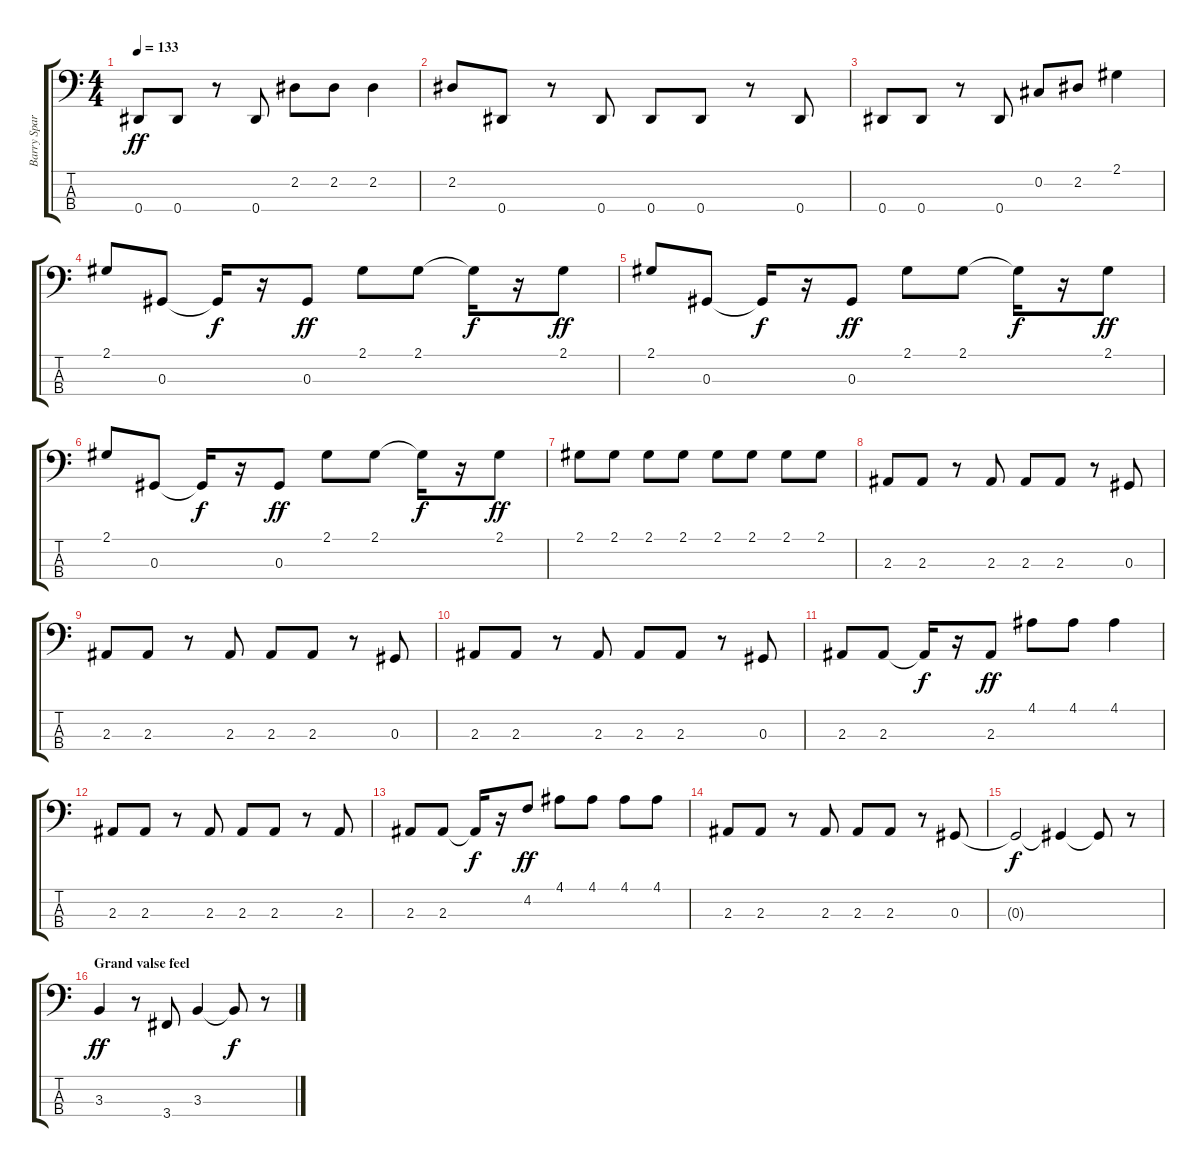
\track ("Barry Sparks" "Barry Spar") {instrument electricbasspick}
\staff {score tabs}
\tuning (Gb2 Db2 Ab1 Eb1) {hide}
\ts (4 4)
\tempo 133
\clef f4
\ks c
0.4.8{dy ff} 0.4.8 r.8 0.4.8 2.2.8 2.2.8 2.2.4 |
2.2.8 0.4.8 r.8 0.4.8 0.4.8 0.4.8 r.8 0.4.8 |
0.4.8 0.4.8 r.8 0.4.8 0.2.8 2.2.8 2.1.4 |
2.1.8 0.3.8 0.3{t}.16{dy f} r.16 0.3.8{dy ff} 2.1.8 2.1.8 2.1{t}.16{dy f} r.16 2.1.8{dy ff} |
2.1.8 0.3.8 0.3{t}.16{dy f} r.16 0.3.8{dy ff} 2.1.8 2.1.8 2.1{t}.16{dy f} r.16 2.1.8{dy ff} |
2.1.8 0.3.8 0.3{t}.16{dy f} r.16 0.3.8{dy ff} 2.1.8 2.1.8 2.1{t}.16{dy f} r.16 2.1.8{dy ff} |
2.1.8 2.1.8 2.1.8 2.1.8 2.1.8 2.1.8 2.1.8 2.1.8 |
2.3.8 2.3.8 r.8 2.3.8 2.3.8 2.3.8 r.8 0.3.8 |
2.3.8 2.3.8 r.8 2.3.8 2.3.8 2.3.8 r.8 0.3.8 |
2.3.8 2.3.8 r.8 2.3.8 2.3.8 2.3.8 r.8 0.3.8 |
2.3.8 2.3.8 2.3{t}.16{dy f} r.16 2.3.8{dy ff} 4.1.8 4.1.8 4.1.4 |
2.3.8 2.3.8 r.8 2.3.8 2.3.8 2.3.8 r.8 2.3.8 |
2.3.8 2.3.8 2.3{t}.16{dy f} r.16 4.2.8{dy ff} 4.1.8 4.1.8 4.1.8 4.1.8 |
2.3.8 2.3.8 r.8 2.3.8 2.3.8 2.3.8 r.8 0.3.8 |
0.3{t}.2{dy f} 0.3{t}.4 0.3{t}.8 r.8 |
\section ("" "Grand valse feel")
3.3.4{dy ff} r.8 3.4.8 3.3.4 3.3{t}.8{dy f} r.8
